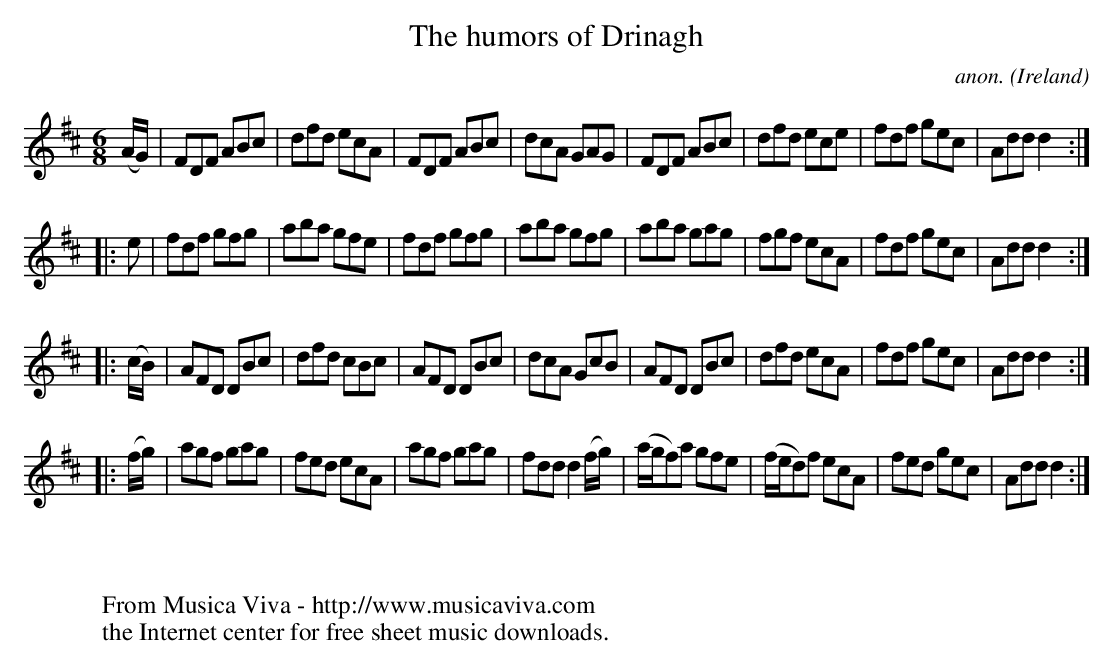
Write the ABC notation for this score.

X:1
T:The humors of Drinagh
C:anon.
O:Ireland
M:6/8
L:1/8
K:D
(A/G/)|FDF ABc|dfd ecA|FDF ABc|dcA GAG|FDF ABc|dfd ece|fdf gec|Add d2:|
|:e|fdf gfg|aba gfe|fdf gfg|aba gfg|aba gag|fgf ecA|fdf gec|Add d2:|
|:(c/B/)|AFD DBc|dfd cBc|AFD DBc|dcA GcB|AFD DBc|dfd ecA|fdf gec|Add d2:|
|:(f/g/)|agf gag|fed ecA|agf gag|fdd d2(f/g/)|(a/g/f)a gfe|(f/e/d)f ecA|fed gec|Add d2:|
W:
W:
W: From Musica Viva - http://www.musicaviva.com
W: the Internet center for free sheet music downloads.
